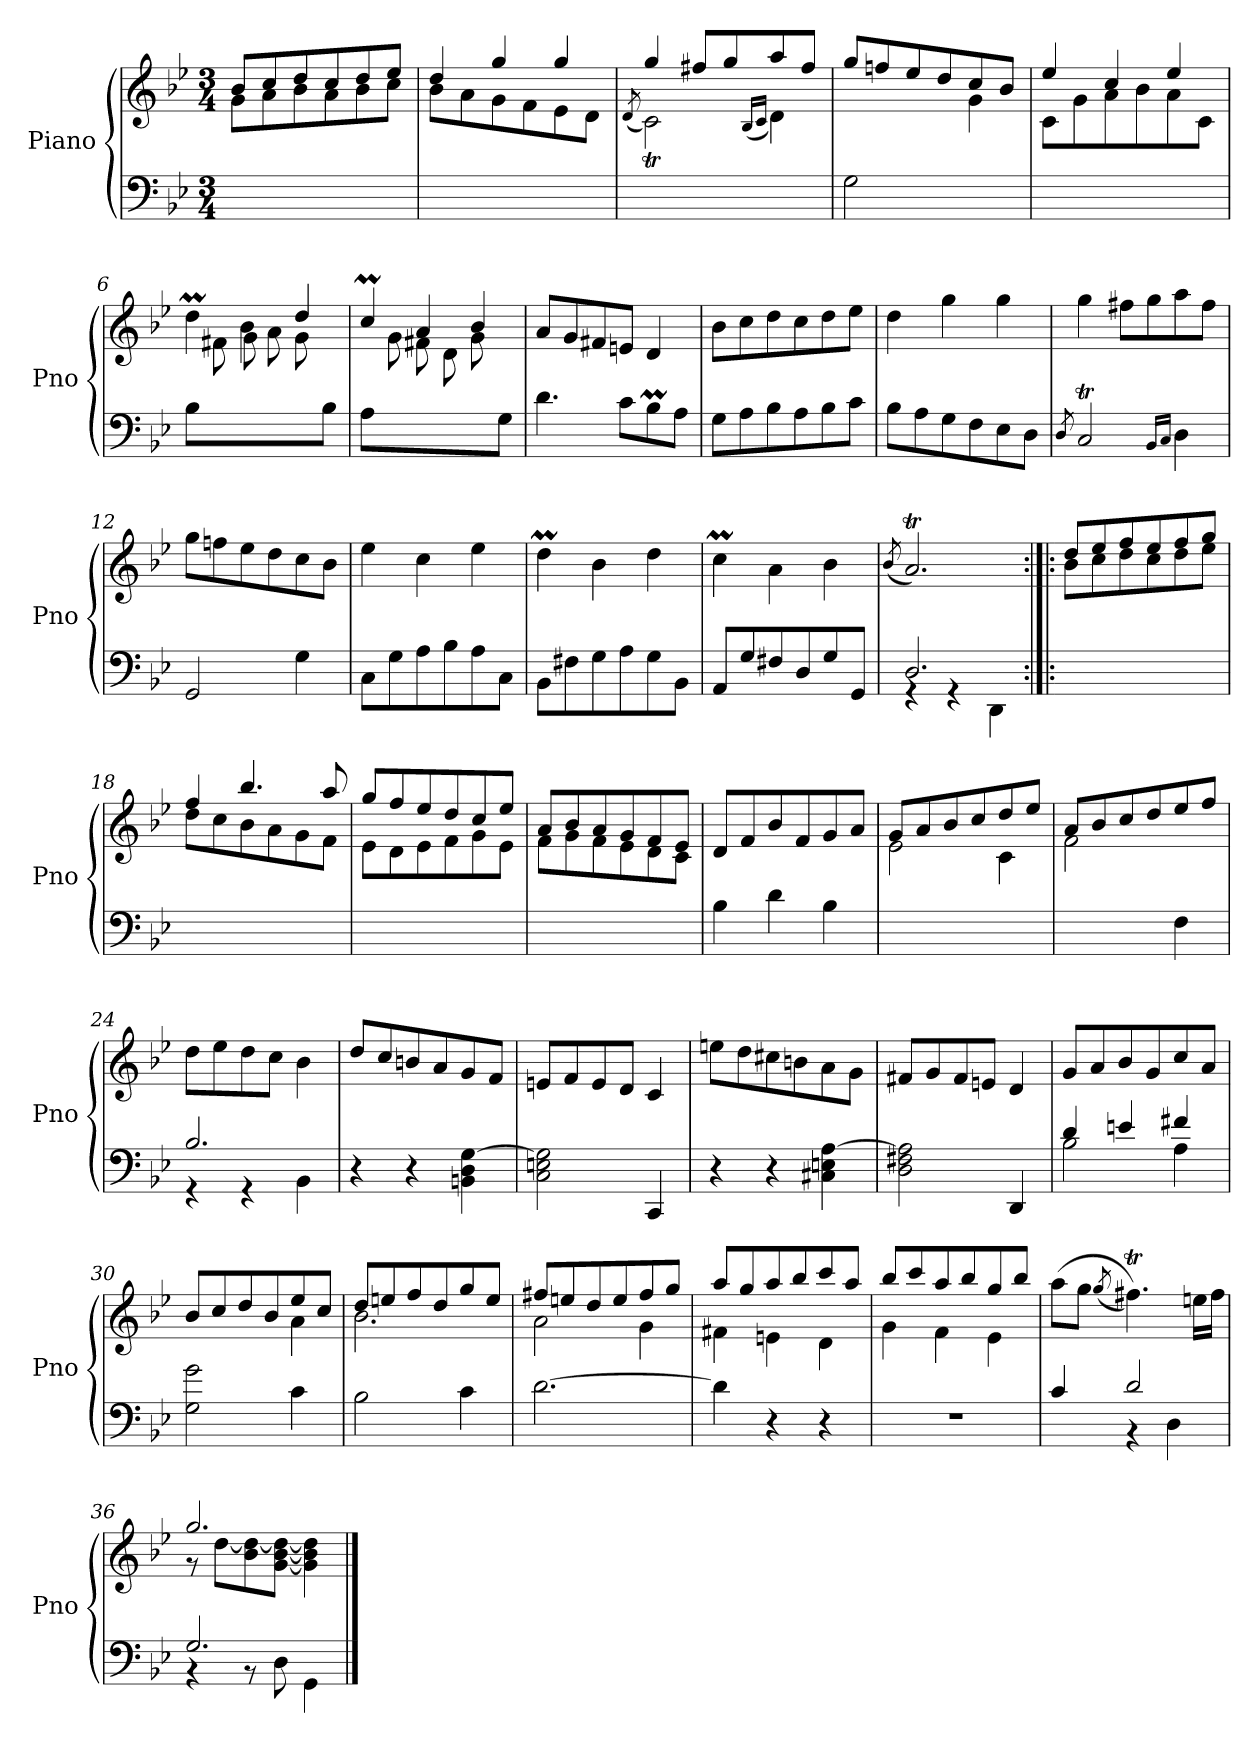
**kern	**kern
*part1	*part1
*staff2	*staff1
*I"Piano	*
*I'Pno	*
*clefF4	*clefG2
*k[b-e-]	*k[b-e-]
*M3/4	*M3/4
*MM93	*MM93
=1	=1
*	*^
2.ryy	8b-/L	8g\L
.	8cc/	8a\
.	8dd/	8b-\
.	8cc/	8a\
.	8dd/	8b-\
.	8ee-/J	8cc\J
=2	=2	=2
2.ryy	4dd/	8b-\L
.	.	8a\
.	4gg/	8g\
.	.	8f\
.	4gg/	8e-\
.	.	8d\J
=3	=3	=3
.	.	(<8qd/
2.ryy	4gg/	2cT\)
.	8ff#X/L	.
.	8gg/	.
.	.	(<16qB-/LL
.	.	16qc/JJ
.	8aa/	4d\)
.	8ff#/J	.
=4	=4	=4
*^	*	*
2G\	2.ryy	8gg/L	2ryy
.	.	8ffn/	.
.	.	8ee-/	.
.	.	8dd/	.
4ryy	.	8cc/	4g\
.	.	8b-/J	.
*v	*v	*	*
=5	=5	=5
2.ryy	4ee-/	8c\L
.	.	8g\
.	4cc/	8a\
.	.	8b-\
.	4ee-/	8a\
.	.	8c\J
!!LO:LB:g=z	!!
=6	=6	=6
8B-\L	4ddm\	8ryy
2ryy	.	8f#X\
.	4b-\	8g\
.	.	8a\
.	4dd/	8g\
8B-\J	.	8ryy
=7	=7	=7
8A\L	4ccM/	8ryy
2ryy	.	8g\
.	4a/	8f#X\
.	.	8d\
.	4b-/	8g\
8G\J	.	8ryy
*	*v	*v
=8	=8
4.d\	8a/L
.	8g/
.	8f#X/
8c\L	8en/J
8B-M\	4d/
8A\J	.
=9	=9
8G\L	8b-\L
8A\	8cc\
8B-\	8dd\
8A\	8cc\
8B-\	8dd\
8c\J	8ee-\J
=10	=10
8B-\L	4dd\
8A\	.
8G\	4gg\
8F\	.
8E-\	4gg\
8D\J	.
!!LO:LB:g=z
=11	=11
8qD/	.
2CT/	4gg\
.	8ff#X\L
.	8gg\
16qBB-/LL	.
16qC/JJ	.
4D\	8aa\
.	8ff#\J
=12	=12
2GG/	8gg\L
.	8ffn\
.	8ee-\
.	8dd\
4G\	8cc\
.	8b-\J
=13	=13
8C\L	4ee-\
8G\	.
8A\	4cc\
8B-\	.
8A\	4ee-\
8C\J	.
=14	=14
8BB-\L	4ddm\
8F#X\	.
8G\	4b-\
8A\	.
8G\	4dd\
8BB-\J	.
=15	=15
8AA/L	4ccM\
8G/	.
8F#X/	4a\
8D/	.
8G/	4b-\
8GG/J	.
=16	=16
.	(<8qb-/
*^	*
2.D/	4rGG	2.at/)
.	4rGG	.
.	4DD\	.
*v	*v	*
!!LO:LB:g=z
=17:|!|:	=17:|!|:
*	*^
2.ryy	8dd/L	8b-\L
.	8ee-/	8cc\
.	8ff/	8dd\
.	8ee-/	8cc\
.	8ff/	8dd\
.	8gg/J	8ee-\J
=18	=18	=18
2.ryy	4ff/	8dd\L
.	.	8cc\
.	4.bb-/	8b-\
.	.	8a\
.	.	8g\
.	8aa/	8f\J
=19	=19	=19
2.ryy	8gg/L	8e-\L
.	8ff/	8d\
.	8ee-/	8e-\
.	8dd/	8f\
.	8cc/	8g\
.	8ee-/J	8e-\J
=20	=20	=20
2.ryy	8a/L	8f\L
.	8b-/	8g\
.	8a/	8f\
.	8g/	8e-\
.	8f/	8d\
.	8e-/J	8c\J
*	*v	*v
=21	=21
4B-\	8d/L
.	8f/
4d\	8b-/
.	8f/
4B-\	8g/
.	8a/J
=22	=22
*	*^
2.ryy	8g/L	2e-\
.	8a/	.
.	8b-/	.
.	8cc/	.
.	8dd/	4c\
.	8ee-/J	.
!!LO:LB:g=z	!!
=23	=23	=23
*^	*	*
2ryy	2.ryy	8a/L	2f\
.	.	8b-/	.
.	.	8cc/	.
.	.	8dd/	.
4F\	.	8ee-/	4ryy
.	.	8ff/J	.
*	*	*v	*v
=24	=24	=24
2.B-/	4r	8dd\L
.	.	8ee-\
.	4r	8dd\
.	.	8cc\J
.	4BB-\	4b-\
*v	*v	*
=25	=25
4r	8dd/L
.	8cc/
4r	8bn/
.	8a/
4BBn\ 4D\ [4G\	8g/
.	8f/J
=26	=26
2C\ 2En\ 2G\]	8en/L
.	8f/
.	8e/
.	8d/J
4CC/	4c/
=27	=27
4r	8een\L
.	8dd\
4r	8cc#X\
.	8bn\
4C#X\ 4En\ [4A\	8a\
.	8g\J
=28	=28
2D\ 2F#X\ 2A\]	8f#X/L
.	8g/
.	8f#/
.	8en/J
4DD/	4d/
=29	=29
*^	*
4d/	2B-\	8g/L
.	.	8a/
4en/	.	8b-/
.	.	8g/
4f#X/	4A\	8cc/
.	.	8a/J
*v	*v	*
!!LO:LB:g=z
=30	=30
*	*^
2G\ 2g\	8b-/L	2ryy
.	8cc/	.
.	8dd/	.
.	8b-/	.
4c\	8ee-/	4a:\
.	8cc/J	.
=31	=31	=31
2B-\	8dd/L	2.b-\
.	8een/	.
.	8ff/	.
.	8dd/	.
4c\	8gg/	.
.	8ee/J	.
=32	=32	=32
[2.d\	8ff#X/L	2a\
.	8een/	.
.	8dd/	.
.	8ee/	.
.	8ff#/	4g\
.	8gg/J	.
=33	=33	=33
4d\]	8aa/L	4f#X\
.	8gg/	.
4r	8aa/	4en\
.	8bb-/	.
4r	8ccc/	4d\
.	8aa/J	.
=34	=34	=34
2.r	8bb-/L	4g\
.	8ccc/	.
.	8aa/	4f\
.	8bb-/	.
.	8gg/	4e-\
.	8bb-/J	.
*	*v	*v
=35	=35
*^	*
4c/	4ryy	(>8aa\L
.	.	8gg\J
.	.	(<8qgg/
2d/	4r	4.ff#Xt\))
.	4D\	.
.	.	16een\LL
.	.	16ff#\JJ
=36	=36	=36
*	*	*^
2.G/	4r	2.gg/	8r
.	.	.	[8dd\L
.	8r	.	8b-\ 8dd\_
.	8D\	.	[8g\ [8b-\ 8dd\_J
.	4GG\	.	4g\] 4b-\] 4dd\]
*v	*v	*	*
*	*v	*v
==	==
*-	*-
